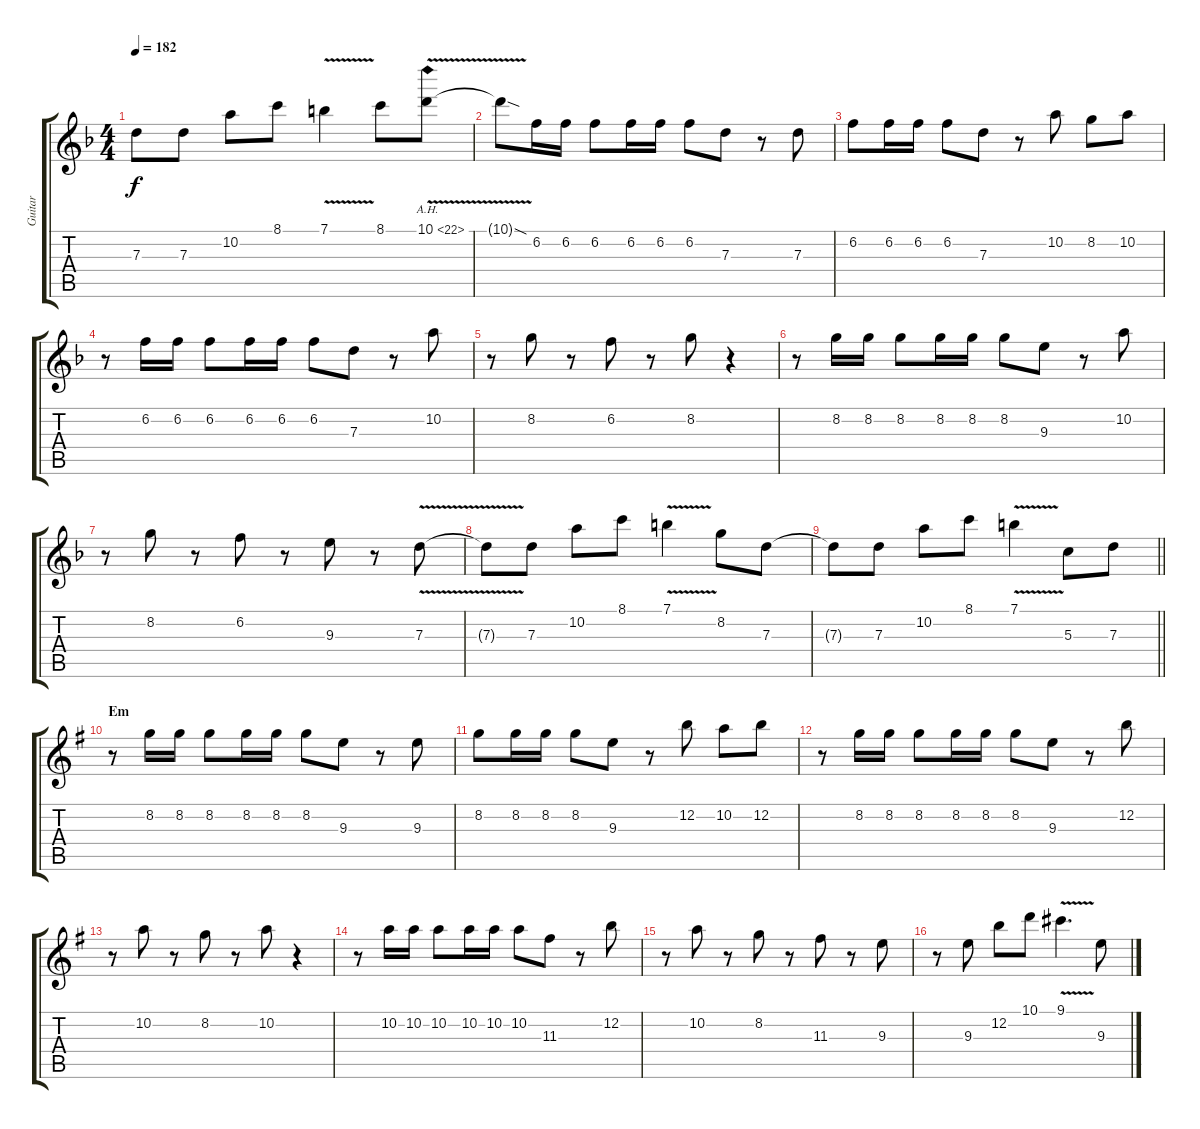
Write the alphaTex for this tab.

\track ("Guitar" "Guitar") {instrument distortionguitar}
\staff {score tabs}
\tuning (E4 B3 G3 D3 A2 E2) {hide}
\ts (4 4)
\tempo 182
\clef g2
\ks dminor
7.3{t}.8{dy f} 7.3.8 10.2.8 8.1.8 7.1{v}.4 8.1.8 10.1{ah 12 v}.8 |
10.1{sod t}.8 6.2.16 6.2.16 6.2.8 6.2.16 6.2.16 6.2.8 7.3.8 r.8 7.3.8 |
6.2.8 6.2.16 6.2.16 6.2.8 7.3.8 r.8 10.2.8 8.2.8 10.2.8 |
r.8 6.2.16 6.2.16 6.2.8 6.2.16 6.2.16 6.2.8 7.3.8 r.8 10.2.8 |
r.8 8.2.8 r.8 6.2.8 r.8 8.2.8 r.4 |
r.8 8.2.16 8.2.16 8.2.8 8.2.16 8.2.16 8.2.8 9.3.8 r.8 10.2.8 |
r.8 8.2.8 r.8 6.2.8 r.8 9.3.8 r.8 7.3{v}.8 |
7.3{t}.8 7.3.8 10.2.8 8.1.8 7.1{v}.4 8.2.8 7.3.8 |
\barLineRight lightlight
7.3{t}.8 7.3.8 10.2.8 8.1.8 7.1{v}.4 5.3.8 7.3.8 |
\section ("" "Em")
\ks eminor
r.8{volume 11} 8.2.16 8.2.16 8.2.8 8.2.16 8.2.16 8.2.8 9.3.8 r.8 9.3.8 |
8.2.8 8.2.16 8.2.16 8.2.8 9.3.8 r.8 12.2.8 10.2.8 12.2.8 |
r.8 8.2.16 8.2.16 8.2.8 8.2.16 8.2.16 8.2.8 9.3.8 r.8 12.2.8 |
r.8 10.2.8 r.8 8.2.8 r.8 10.2.8 r.4 |
r.8 10.2.16 10.2.16 10.2.8 10.2.16 10.2.16 10.2.8 11.3.8 r.8 12.2.8 |
r.8 10.2.8 r.8 8.2.8 r.8 11.3.8 r.8 9.3.8 |
r.8 9.3.8 12.2.8 10.1.8 9.1{v}.4{d} 9.3.8
